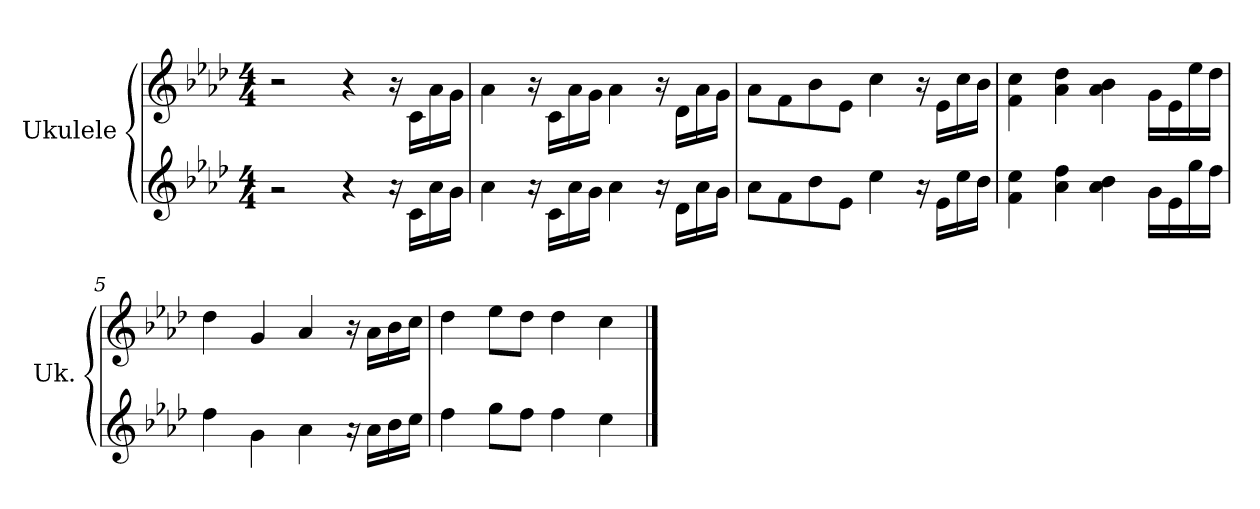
**kern	**kern
*part1	*part1
*staff2	*staff1
*I"Ukulele	*
*I'Uk.	*
*stria4	*
*	*clefG2
*k[b-e-a-d-]	*k[b-e-a-d-]
*M4/4	*M4/4
*MM60	*MM60
=1	=1
2r	2r
4r	4r
16r	16r
16c\LL	16c\LL
16a-\	16a-\
16g\JJ	16g\JJ
=2	=2
4a-\	4a-\
16r	16r
16c\LL	16c\LL
16a-\	16a-\
16g\JJ	16g\JJ
4a-\	4a-\
16r	16r
16d-\LL	16d-\LL
16a-\	16a-\
16g\JJ	16g\JJ
=3	=3
8a-\L	8a-\L
8f\	8f\
8b-\	8b-\
8e-\J	8e-\J
4cc\	4cc\
16r	16r
16e-\LL	16e-\LL
16cc\	16cc\
16b-\JJ	16b-\JJ
!!LO:LB:g=z
=4	=4
4f\ 4cc\	4f\ 4cc\
4a-\ 4dd-\	4a-\ 4dd-\
4a-\ 4b-\	4a-\ 4b-\
16g\LL	16g\LL
16e-\	16e-\
16ee-\	16ee-\
16dd-\JJ	16dd-\JJ
=5	=5
4dd-\	4dd-\
4g\	4g/
4a-\	4a-/
16r	16r
16a-\LL	16a-\LL
16b-\	16b-\
16cc\JJ	16cc\JJ
=6	=6
4dd-\	4dd-\
8ee-\L	8ee-\L
8dd-\J	8dd-\J
4dd-\	4dd-\
4cc\	4cc\
==	==
*-	*-
